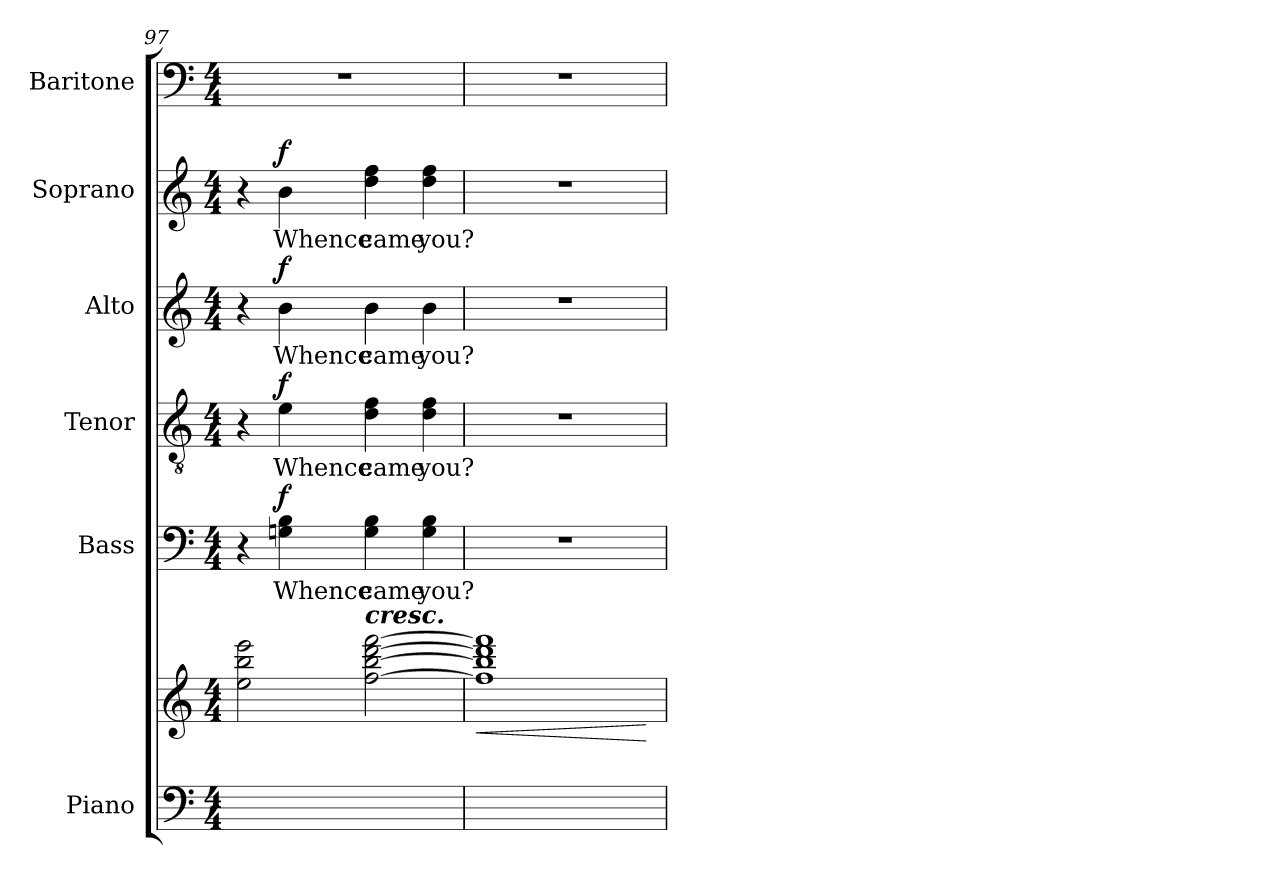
**kern	**kern	**dynam	**kern	**text	**dynam	**kern	**text	**dynam	**kern	**text	**dynam	**kern	**text	**dynam	**kern
*part6	*part6	*part6	*part5	*part5	*part5	*part4	*part4	*part4	*part3	*part3	*part3	*part2	*part2	*part2	*part1
*staff7	*staff6	*staff6/7	*staff5	*staff5	*staff5	*staff4	*staff4	*staff4	*staff3	*staff3	*staff3	*staff2	*staff2	*staff2	*staff1
*I"Piano	*	*	*I"Bass	*	*	*I"Tenor	*	*	*I"Alto	*	*	*I"Soprano	*	*	*I"Baritone
*	*	*	*I'B	*	*	*I'T	*	*	*I'A	*	*	*I'S	*	*	*
*clefF4	*clefG2	*	*clefF4	*	*	*clefGv2	*	*	*clefG2	*	*	*clefG2	*	*	*clefF4
*k[]	*k[]	*	*k[]	*	*	*k[]	*	*	*k[]	*	*	*k[]	*	*	*k[]
*M4/4	*M4/4	*	*M4/4	*	*	*M4/4	*	*	*M4/4	*	*	*M4/4	*	*	*M4/4
=97	=97	=97	=97	=97	=97	=97	=97	=97	=97	=97	=97	=97	=97	=97	=97
*^	*^	*	*	*	*	*	*	*	*	*	*	*	*	*	*
4ryy	1ryy	2ee\ 2bb\ 2eee\	1ryy	.	4r	.	.	4r	.	.	4r	.	.	4r	.	.	1r
!	!	!	!	!	!	!LO:LY:b	!LO:DY:b	!	!LO:LY:b	!LO:DY:b	!	!LO:LY:b	!LO:DY:b	!	!LO:LY:b	!LO:DY:b	!
4ryy	.	.	.	.	4Gni\ 4B\	Whence	f	4e\	Whence	f	4b\	Whence	f	4b\	Whence	f	.
!	!	!LO:TX:a:Bi:t=cresc.	!	!	!	!	!	!	!	!	!	!	!	!	!	!	!
!	!	!	!	!	!	!LO:LY:b	!	!	!LO:LY:b	!	!	!LO:LY:b	!	!	!LO:LY:b	!	!
4ryy	.	[2ff\ [2bb\ [2ddd\ [2fff\	.	.	4G\ 4B\	came	.	4d\ 4f\	came	.	4b\	came	.	4dd\ 4ff\	came	.	.
!	!	!	!	!	!	!LO:LY:b	!	!	!LO:LY:b	!	!	!LO:LY:b	!	!	!LO:LY:b	!	!
4ryy	.	.	.	.	4G\ 4B\	you?	.	4d\ 4f\	you?	.	4b\	you?	.	4dd\ 4ff\	you?	.	.
=98	=98	=98	=98	=98	=98	=98	=98	=98	=98	=98	=98	=98	=98	=98	=98	=98	=98
!	!	!	!	!LO:HP:b	!	!	!	!	!	!	!	!	!	!	!	!	!
4ryy	1ryy	1ff] 1bb] 1ddd] 1fff]	2ryy	<	1r	.	.	1r	.	.	1r	.	.	1r	.	.	1r
8ryy	.	.	.	.	.	.	.	.	.	.	.	.	.	.	.	.	.
8ryy	.	.	.	.	.	.	.	.	.	.	.	.	.	.	.	.	.
8ryy	.	.	2ryy	.	.	.	.	.	.	.	.	.	.	.	.	.	.
8ryy	.	.	.	.	.	.	.	.	.	.	.	.	.	.	.	.	.
4ryy	.	.	.	.	.	.	.	.	.	.	.	.	.	.	.	.	.
*v	*v	*	*	*	*	*	*	*	*	*	*	*	*	*	*	*	*
*	*v	*v	*	*	*	*	*	*	*	*	*	*	*	*	*	*
.	.	[	.	.	.	.	.	.	.	.	.	.	.	.	.
=	=	=	=	=	=	=	=	=	=	=	=	=	=	=	=
*-	*-	*-	*-	*-	*-	*-	*-	*-	*-	*-	*-	*-	*-	*-	*-
